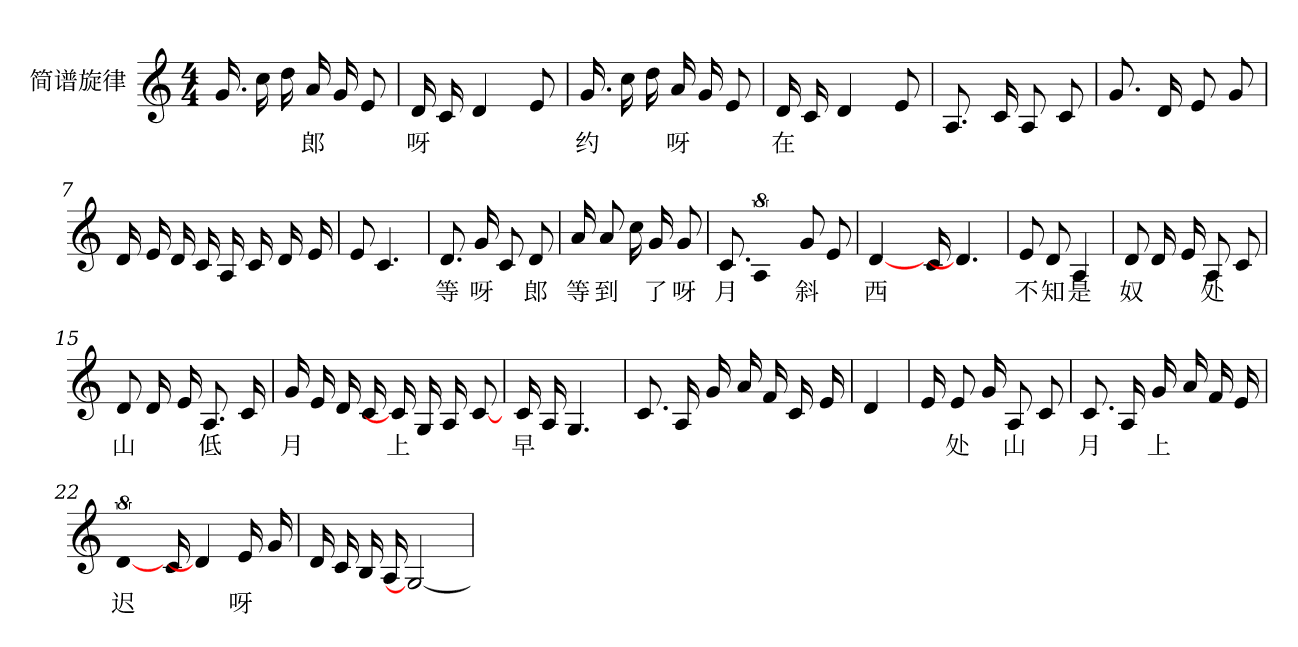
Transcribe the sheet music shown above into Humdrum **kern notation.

**kern	**text
*part1	*part1
*staff1	*staff1
*I"简谱旋律	*
*k[]	*
*M4/4	*
=1	=1
!LO:N:vis=16.	!
16g	.
16cc	.
16dd	.
16a	郎
16g	.
8e	.
=2	=2
16d	呀
16c	.
4d	.
8e	.
=3	=3
!LO:N:vis=16.	!
16g	约
16cc	.
16dd	.
16a	呀
16g	.
8e	.
=4	=4
16d	在
16c	.
4d	.
8e	.
=5	=5
8.A	.
16c	.
8A	.
8c	.
=6	=6
8.g	.
16d	.
8e	.
8g	.
=7	=7
16d	.
16e	.
16d	.
16c	.
16A	.
16c	.
16d	.
16e	.
=8	=8
8e	.
4.c	.
=9	=9
8.d	等
16g	呀
8c	.
8d	郎
=10	=10
16a	等
8a	到
16cc	.
16g	了
8g	呀
=11	=11
8.c	月
!LO:N:vis=4	!
16%5A	.
8g	斜
8e	.
=12	=12
!LO:N:vis=4	!
[4..d	西
16c	.
4.d]	.
=13	=13
8e	不
8d	知
4A	是
=14	=14
8d	奴
16d	.
16e	.
8A	处
8c	.
=15	=15
8d	山
16d	.
16e	.
8.A	低
16c	.
=16	=16
16g	月
16e	.
16d	.
16c	.
16c]	上
16G	.
16A	.
[8c	.
=17	=17
16c	早
16A	.
4.G	.
=18	=18
8.c	.
16A	.
16g	.
16a	.
16f	.
16c	.
16e	.
=19	=19
4d	.
=20	=20
16e	.
8e	处
16g	.
8A	山
8c	.
=21	=21
8.c	月
16A	.
16g	上
16a	.
16f	.
16e	.
=22	=22
!LO:N:vis=4	!
[16%5d	迟
16c	.
4d]	.
16e	呀
16g	.
=23	=23
16d	.
16c	.
16B	.
16A	.
2G_	.
=	=
*-	*-
